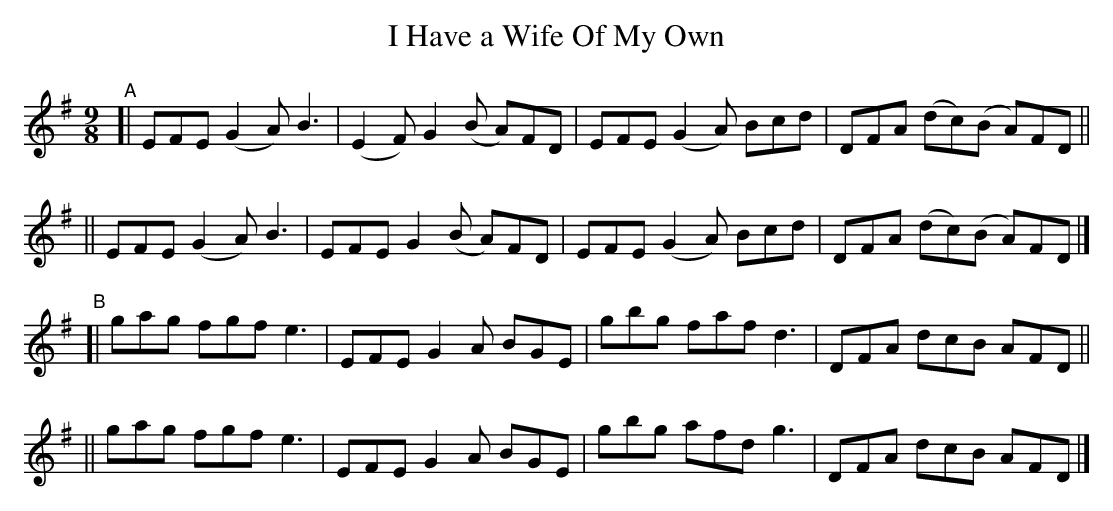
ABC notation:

X:1
T: I Have a Wife Of My Own
M: 9/8
L: 1/8
K: Em
"^A"\
[| EFE (G2A) B3 | (E2F) G2(B A)FD | EFE (G2A) Bcd | DFA (dc)(B A)FD ||
|| EFE (G2A) B3 |  EFE  G2(B A)FD | EFE (G2A) Bcd | DFA (dc)(B A)FD |]
"^B"\
[| gag fgf e3 | EFE G2A BGE | gbg faf d3 | DFA dcB AFD ||
|| gag fgf e3 | EFE G2A BGE | gbg afd g3 | DFA dcB AFD |]
